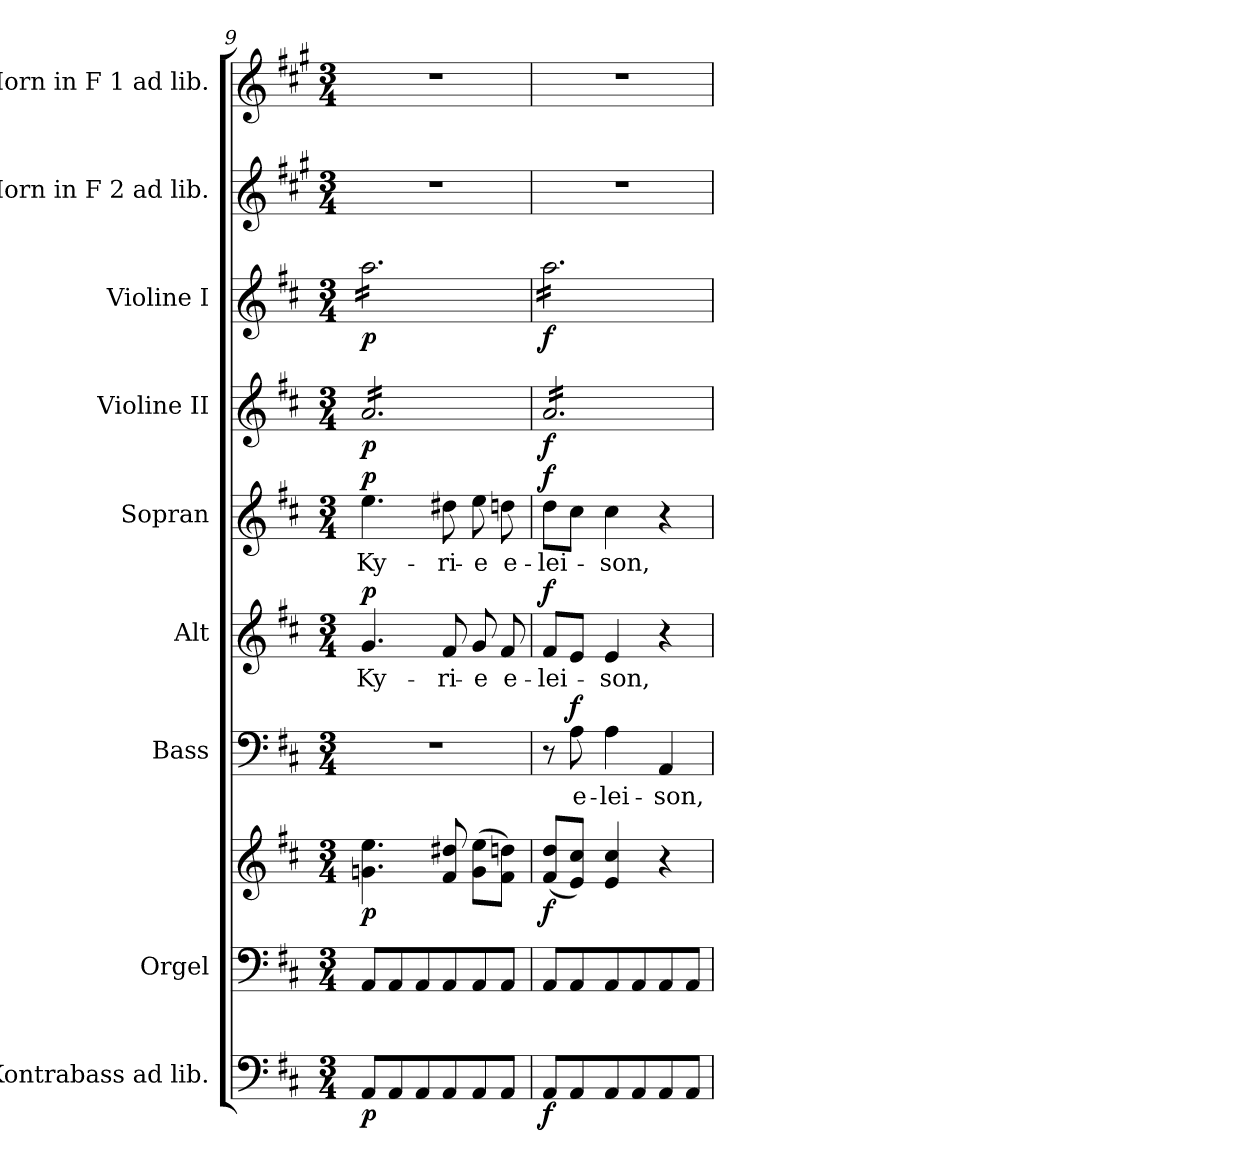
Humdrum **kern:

**kern	**dynam	**kern	**kern	**dynam	**kern	**text	**dynam	**kern	**text	**dynam	**kern	**text	**dynam	**kern	**dynam	**kern	**dynam	**kern	**kern
*part9	*part9	*part8	*part8	*part8	*part7	*part7	*part7	*part6	*part6	*part6	*part5	*part5	*part5	*part4	*part4	*part3	*part3	*part2	*part1
*staff10	*staff10	*staff9	*staff8	*staff8/9	*staff7	*staff7	*staff7	*staff6	*staff6	*staff6	*staff5	*staff5	*staff5	*staff4	*staff4	*staff3	*staff3	*staff2	*staff1
*I"Kontrabass ad lib.	*	*I"Orgel	*	*	*I"Bass	*	*	*I"Alt	*	*	*I"Sopran	*	*	*I"Violine II	*	*I"Violine I	*	*I"Horn in F 2 ad lib.	*I"Horn in F 1 ad lib.
*I'Kb.	*	*I'Org.	*	*	*I'B.	*	*	*I'A.	*	*	*I'S.	*	*	*I'Vl. II	*	*I'Vl. I	*	*	*
*clefF4	*	*clefF4	*clefG2	*	*clefF4	*	*	*clefG2	*	*	*clefG2	*	*	*clefG2	*	*clefG2	*	*clefG2	*clefG2
*ITrd7c12	*	*	*	*	*	*	*	*	*	*	*	*	*	*	*	*	*	*ITrd4c7	*ITrd4c7
*k[f#c#]	*	*k[f#c#]	*k[f#c#]	*	*k[f#c#]	*	*	*k[f#c#]	*	*	*k[f#c#]	*	*	*k[f#c#]	*	*k[f#c#]	*	*k[f#c#]	*k[f#c#]
*D:	*	*D:	*D:	*	*D:	*	*	*D:	*	*	*D:	*	*	*D:	*	*D:	*	*D:	*D:
*M3/4	*	*M3/4	*M3/4	*	*M3/4	*	*	*M3/4	*	*	*M3/4	*	*	*M3/4	*	*M3/4	*	*M3/4	*M3/4
=9	=9	=9	=9	=9	=9	=9	=9	=9	=9	=9	=9	=9	=9	=9	=9	=9	=9	=9	=9
!	!LO:DY:b	!	!	!LO:DY:b	!	!	!	!	!LO:LY:b	!LO:DY:a	!	!LO:LY:b	!LO:DY:a	!	!LO:DY:b	!	!LO:DY:b	!	!
*	*	*	*	*	*	*	*	*	*	*	*	*	*	*tremolo	*	*	*	*	*
*	*	*	*	*	*	*	*	*	*	*	*	*	*	*	*	*tremolo	*	*	*
8AAA/L	p	8AA/L	4.gn\ 4.ee\	p	2.r	.	.	4.g/	Ky-	p	4.ee\	Ky-	p	16a/LL	p	16aa\LL	p	2.r	2.r
.	.	.	.	.	.	.	.	.	.	.	.	.	.	16a/	.	16aa\	.	.	.
8AAA/	.	8AA/	.	.	.	.	.	.	.	.	.	.	.	16a/	.	16aa\	.	.	.
.	.	.	.	.	.	.	.	.	.	.	.	.	.	16a/	.	16aa\	.	.	.
8AAA/	.	8AA/	.	.	.	.	.	.	.	.	.	.	.	16a/	.	16aa\	.	.	.
.	.	.	.	.	.	.	.	.	.	.	.	.	.	16a/	.	16aa\	.	.	.
!	!	!	!	!	!	!	!	!	!LO:LY:b	!	!	!LO:LY:b	!	!	!	!	!	!	!
8AAA/	.	8AA/	8f#/ 8dd#X/	.	.	.	.	8f#/	-ri-	.	8dd#X\	-ri-	.	16a/	.	16aa\	.	.	.
.	.	.	.	.	.	.	.	.	.	.	.	.	.	16a/	.	16aa\	.	.	.
!	!	!	!	!	!	!	!	!	!LO:LY:b	!	!	!LO:LY:b	!	!	!	!	!	!	!
8AAA/	.	8AA/	(>8g\ 8ee\L	.	.	.	.	8g/	-e	.	8ee\	-e	.	16a/	.	16aa\	.	.	.
.	.	.	.	.	.	.	.	.	.	.	.	.	.	16a/	.	16aa\	.	.	.
!	!	!	!	!	!	!	!	!	!LO:LY:b	!	!	!LO:LY:b	!	!	!	!	!	!	!
8AAA/J	.	8AA/J	8f#\ 8ddn\J)	.	.	.	.	8f#/	e-	.	8ddn\	e-	.	16a/	.	16aa\	.	.	.
.	.	.	.	.	.	.	.	.	.	.	.	.	.	16a/JJ	.	16aa\JJ	.	.	.
=10	=10	=10	=10	=10	=10	=10	=10	=10	=10	=10	=10	=10	=10	=10	=10	=10	=10	=10	=10
!	!LO:DY:b	!	!	!LO:DY:b	!	!	!	!	!LO:LY:b	!LO:DY:a	!	!LO:LY:b	!LO:DY:a	!	!LO:DY:b	!	!LO:DY:b	!	!
8AAA/L	f	8AA/L	(<8f#/ 8dd/L	f	8r	.	.	8f#/L	-lei-	f	8dd\L	-lei-	f	16a/LL	f	16aa\LL	f	2.r	2.r
.	.	.	.	.	.	.	.	.	.	.	.	.	.	16a/	.	16aa\	.	.	.
!	!	!	!	!	!	!LO:LY:b	!LO:DY:a	!	!	!	!	!	!	!	!	!	!	!	!
8AAA/	.	8AA/	8e/ 8cc#/J)	.	8A\	e-	f	8e/J	.	.	8cc#\J	.	.	16a/	.	16aa\	.	.	.
.	.	.	.	.	.	.	.	.	.	.	.	.	.	16a/	.	16aa\	.	.	.
!	!	!	!	!	!	!LO:LY:b	!	!	!LO:LY:b	!	!	!LO:LY:b	!	!	!	!	!	!	!
8AAA/	.	8AA/	4e/ 4cc#/	.	4A\	-lei-	.	4e/	-son,	.	4cc#\	-son,	.	16a/	.	16aa\	.	.	.
.	.	.	.	.	.	.	.	.	.	.	.	.	.	16a/	.	16aa\	.	.	.
8AAA/	.	8AA/	.	.	.	.	.	.	.	.	.	.	.	16a/	.	16aa\	.	.	.
.	.	.	.	.	.	.	.	.	.	.	.	.	.	16a/	.	16aa\	.	.	.
!	!	!	!	!	!	!LO:LY:b	!	!	!	!	!	!	!	!	!	!	!	!	!
8AAA/	.	8AA/	4r	.	4AA/	-son,	.	4r	.	.	4r	.	.	16a/	.	16aa\	.	.	.
.	.	.	.	.	.	.	.	.	.	.	.	.	.	16a/	.	16aa\	.	.	.
8AAA/J	.	8AA/J	.	.	.	.	.	.	.	.	.	.	.	16a/	.	16aa\	.	.	.
.	.	.	.	.	.	.	.	.	.	.	.	.	.	16a/JJ	.	16aa\JJ	.	.	.
*	*	*	*	*	*	*	*	*	*	*	*	*	*	*	*	*Xtremolo	*	*	*
*	*	*	*	*	*	*	*	*	*	*	*	*	*	*Xtremolo	*	*	*	*	*
=	=	=	=	=	=	=	=	=	=	=	=	=	=	=	=	=	=	=	=
*-	*-	*-	*-	*-	*-	*-	*-	*-	*-	*-	*-	*-	*-	*-	*-	*-	*-	*-	*-
